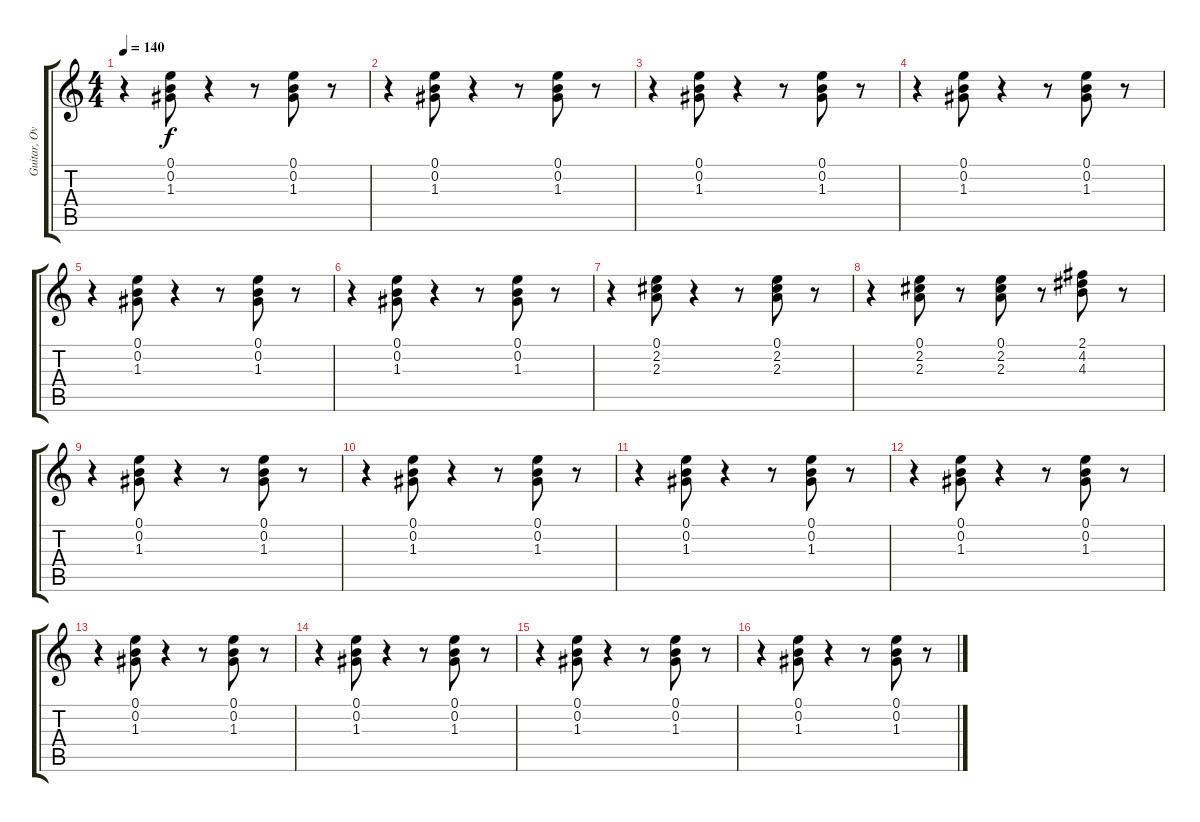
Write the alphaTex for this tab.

\track ("Guitar, Overdub" "Guitar, Ov") {instrument electricguitarjazz}
\staff {score tabs}
\tuning (E4 B3 G3 D3 A2 E2) {hide}
\ts (4 4)
\tempo 140
\clef g2
\ks c
r.4{dy f} (0.1 0.2 1.3).8 r.4 r.8 (0.1 0.2 1.3).8 r.8 |
r.4 (0.1 0.2 1.3).8 r.4 r.8 (0.1 0.2 1.3).8 r.8 |
r.4 (0.1 0.2 1.3).8 r.4 r.8 (0.1 0.2 1.3).8 r.8 |
r.4 (0.1 0.2 1.3).8 r.4 r.8 (0.1 0.2 1.3).8 r.8 |
r.4 (0.1 0.2 1.3).8 r.4 r.8 (0.1 0.2 1.3).8 r.8 |
r.4 (0.1 0.2 1.3).8 r.4 r.8 (0.1 0.2 1.3).8 r.8 |
r.4 (0.1 2.2 2.3).8 r.4 r.8 (0.1 2.2 2.3).8 r.8 |
r.4 (0.1 2.2 2.3).8 r.8 (0.1 2.2 2.3).8 r.8 (2.1 4.2 4.3).8 r.8 |
r.4 (0.1 0.2 1.3).8 r.4 r.8 (0.1 0.2 1.3).8 r.8 |
r.4 (0.1 0.2 1.3).8 r.4 r.8 (0.1 0.2 1.3).8 r.8 |
r.4 (0.1 0.2 1.3).8 r.4 r.8 (0.1 0.2 1.3).8 r.8 |
r.4 (0.1 0.2 1.3).8 r.4 r.8 (0.1 0.2 1.3).8 r.8 |
r.4 (0.1 0.2 1.3).8 r.4 r.8 (0.1 0.2 1.3).8 r.8 |
r.4 (0.1 0.2 1.3).8 r.4 r.8 (0.1 0.2 1.3).8 r.8 |
r.4 (0.1 0.2 1.3).8 r.4 r.8 (0.1 0.2 1.3).8 r.8 |
r.4 (0.1 0.2 1.3).8 r.4 r.8 (0.1 0.2 1.3).8 r.8
